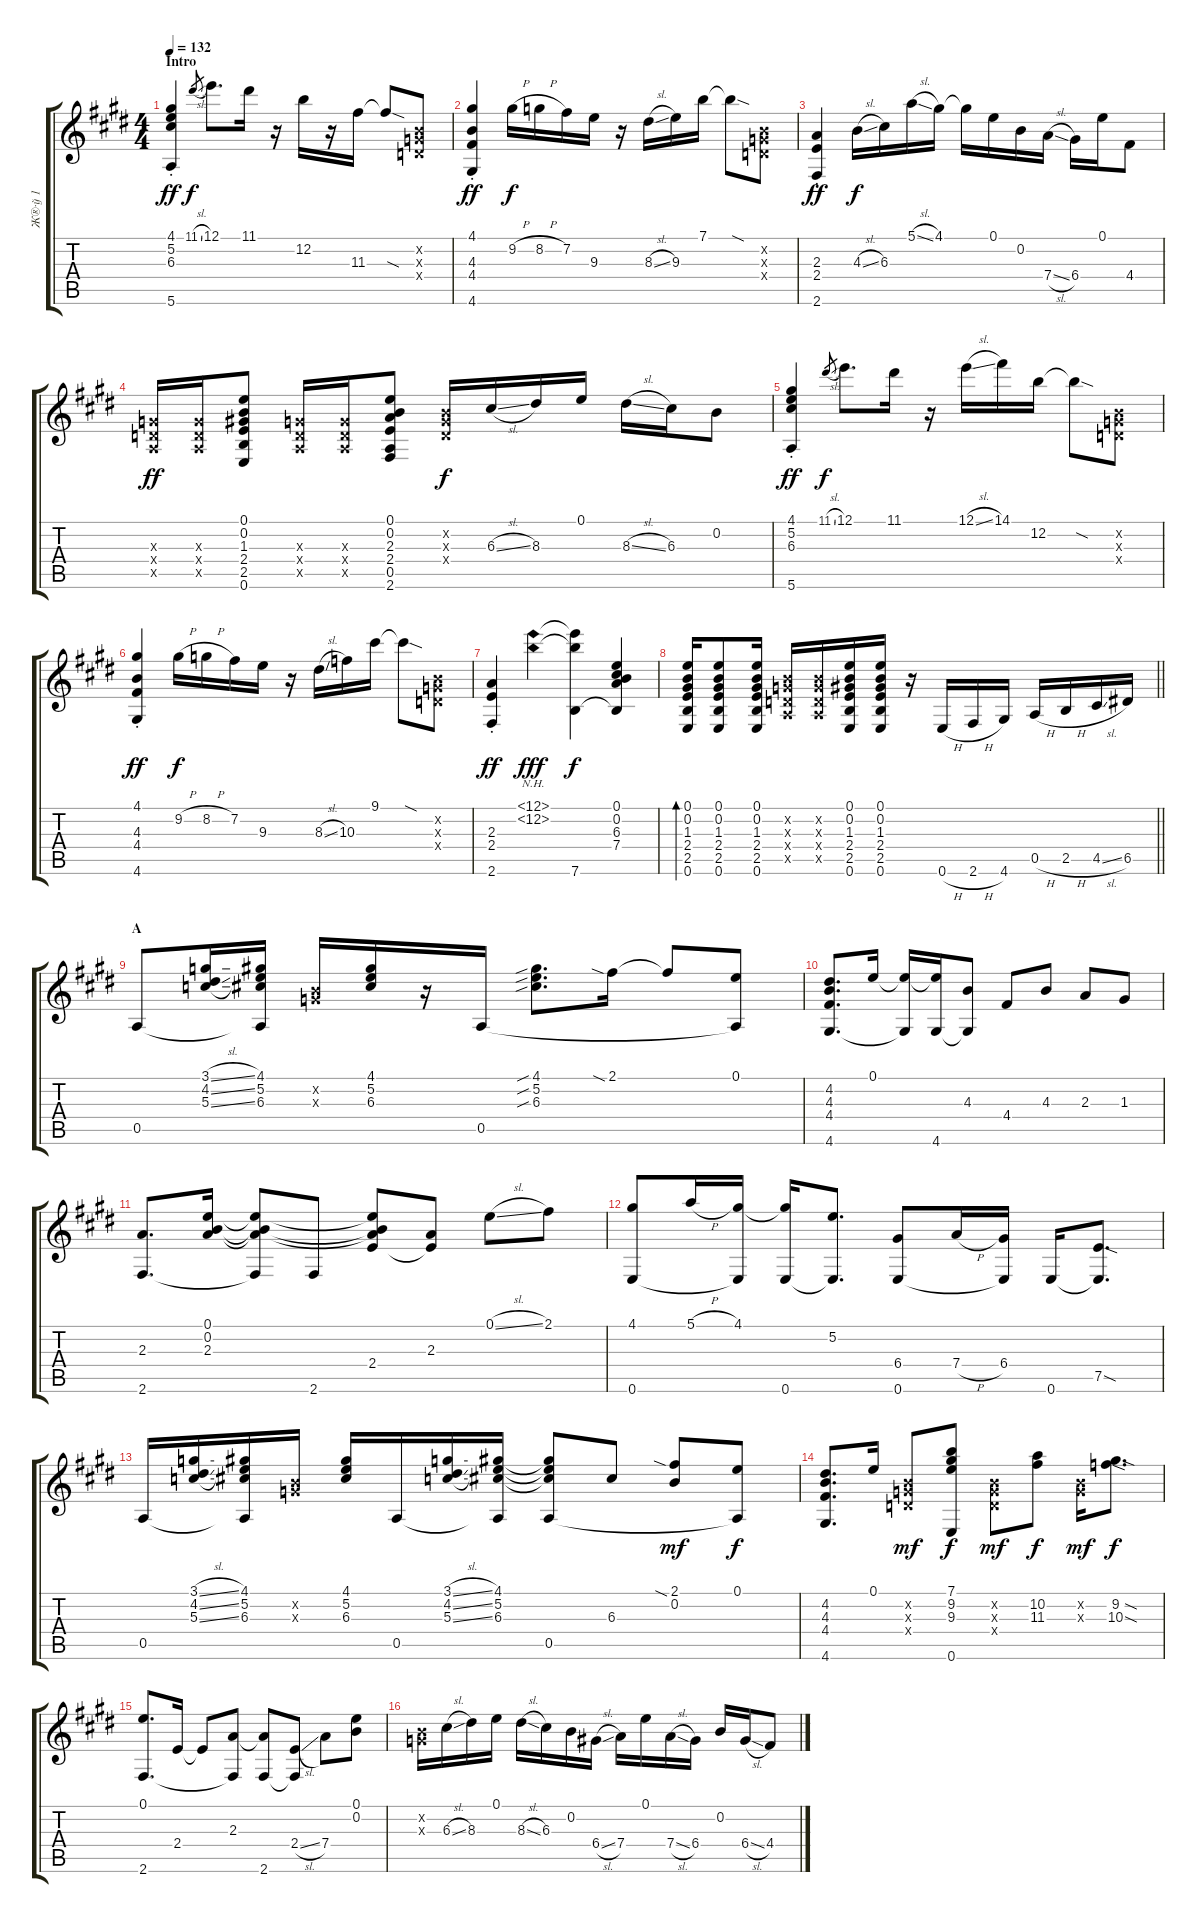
\track ("Ж®·ў 1" "Ж®·ў 1") {instrument acousticguitarsteel}
\staff {score tabs}
\tuning (E4 B3 G3 D3 A2 E2) {hide}
\ts (4 4)
\section ("" "Intro")
\tempo 132
\clef g2
\ks e
(4.1{st} 5.2{st} 6.3{st} 5.6{st}).4{dy ff instrument acousticguitarsteel} 11.1{sl}.8{gr dy f} 12.1.8{d} 11.1.16 r.16 12.2.16 r.16 11.3.16 11.3{sod t}.8 (0.2{x} 0.3{x} 0.4{x}).8 |
(4.1{st} 4.3{st} 4.4{st} 4.6{st}).4{dy ff} 9.2{h}.16{dy f} 8.2{h}.16 7.2.16 9.3.16 r.16 8.3{sl}.16 9.3.16 7.1.16 7.1{sod t}.8 (0.2{x} 0.3{x} 0.4{x}).8 |
(2.3{st} 2.4{st} 2.6{st}).4{dy ff} 4.3{sl}.16{dy f} 6.3.16 5.1{sl}.16 4.1.16 4.1{t}.16 0.1.16 0.2.16 7.4{sl}.16 6.4.16 0.1.16 4.4.8 |
(0.3{x} 0.4{x} 0.5{x}).16{dy ff} (0.3{x} 0.4{x} 0.5{x}).16 (0.1 0.2 1.3 2.4 2.5 0.6).8 (0.3{x} 0.4{x} 0.5{x}).16 (0.3{x} 0.4{x} 0.5{x}).16 (0.1 0.2 2.3 2.4 0.5 2.6).8 (0.2{x} 0.3{x} 0.4{x}).16{dy f} 6.3{sl}.16 8.3.16 0.1.16 8.3{sl}.16 6.3.16 0.2.8 |
(4.1{st} 5.2{st} 6.3{st} 5.6{st}).4{dy ff} 11.1{sl}.8{gr dy f} 12.1.8{d} 11.1.16 r.16 12.1{sl}.16 14.1.16 12.2.16 12.2{sod t}.8 (0.2{x} 0.3{x} 0.4{x}).8 |
(4.1{st} 4.3{st} 4.4{st} 4.6{st}).4{dy ff} 9.2{h}.16{dy f} 8.2{h}.16 7.2.16 9.3.16 r.16 8.3{sl}.16 10.3.16 9.1.16 9.1{sod t}.8 (0.2{x} 0.3{x} 0.4{x}).8 |
(2.3{st} 2.4{st} 2.6{st}).4{dy ff} (12.1{nh} 12.2{nh}).4{dy fff} (12.1{t} 12.2{t} 7.6).4{dy f} (0.1 0.2 6.3 7.4 7.6{t}).4 |
\barLineRight lightlight
(0.1 0.2 1.3 2.4 2.5 0.6).16{bd 60} (0.1 0.2 1.3 2.4 2.5 0.6).8 (0.1 0.2 1.3 2.4 2.5 0.6).16 (0.2{x} 0.3{x} 0.4{x} 0.5{x}).16 (0.2{x} 0.3{x} 0.4{x} 0.5{x}).16 (0.1 0.2 1.3 2.4 2.5 0.6).16 (0.1 0.2 1.3 2.4 2.5 0.6).16 r.16 0.6{h}.16 2.6{h}.16 4.6.16 0.5{h}.16 2.5{h}.16 4.5{sl}.16 6.5.16 |
\section ("" "A")
0.5.8 (3.1{sl} 4.2{sl} 5.3{sl}).16 (4.1 5.2 6.3 0.5{t}).16 (0.2{x} 0.3{x}).16 (4.1 5.2 6.3).16 r.16 0.5.16 (4.1{sib} 5.2{sib} 6.3{sib}).8{d} 2.1{sia}.16 2.1{t}.8 (0.1 0.5{t}).8 |
(4.2 4.3 4.4 4.6).8{d} 0.1.16 (0.1{t} 4.6{t}).16 (0.1{t} 4.6).16 (4.3 4.6{t}).8 4.4.8 4.3.8 2.3.8 1.3.8 |
(2.3 2.6).8{d} (0.1 0.2 2.3).16 (0.1{t} 0.2{t} 2.3{t} 2.6{t}).8 2.6.8 (0.1{t} 0.2{t} 2.3{t} 2.4).8 (2.3 2.4{t}).8 0.1{sl}.8 2.1.8 |
(4.1 0.6).8 5.1{h}.16 (4.1 0.6{t}).16 (4.1{t} 0.6).16 (5.2 0.6{t}).8{d} (6.4 0.6).8 7.4{h}.16 (6.4 0.6{t}).16 0.6.16 (7.5{sod} 0.6{t}).8{d} |
0.5.16 (3.1{sl} 4.2{sl} 5.3{sl}).16 (4.1 5.2 6.3 0.5{t}).16 (0.2{x} 0.3{x}).16 (4.1 5.2 6.3).16 0.5.16 (3.1{sl} 4.2{sl} 5.3{sl}).16 (4.1 5.2 6.3 0.5{t}).16 (4.1{t} 5.2{t} 6.3{t} 0.5).8 6.3.8 (2.1{sia} 0.2).8{dy mf} (0.1 0.5{t}).8{dy f} |
(4.2 4.3 4.4 4.6).8{d} 0.1.16 (0.2{x} 0.3{x} 0.4{x}).8{dy mf} (7.1 9.2 9.3 0.6).8{dy f} (0.2{x} 0.3{x} 0.4{x}).8{dy mf} (10.2 11.3).8{dy f} (0.2{x} 0.3{x}).16{dy mf} (9.2{sod} 10.3{sod}).8{d dy f} |
(0.1 2.6).8{d} 2.4.16 2.4{t}.8 (2.3 2.6{t}).8 (2.3{t} 2.6).8 (2.4{sl} 2.6{t}).8 7.4.8 (0.1 0.2).8 |
(0.2{x} 0.3{x}).16 6.3{sl}.16 8.3.16 0.1.16 8.3{sl}.16 6.3.16 0.2.16 6.4{sl}.16 7.4.16 0.1.16 7.4{sl}.16 6.4.16 0.2.16 6.4{sl}.16 4.4.8
